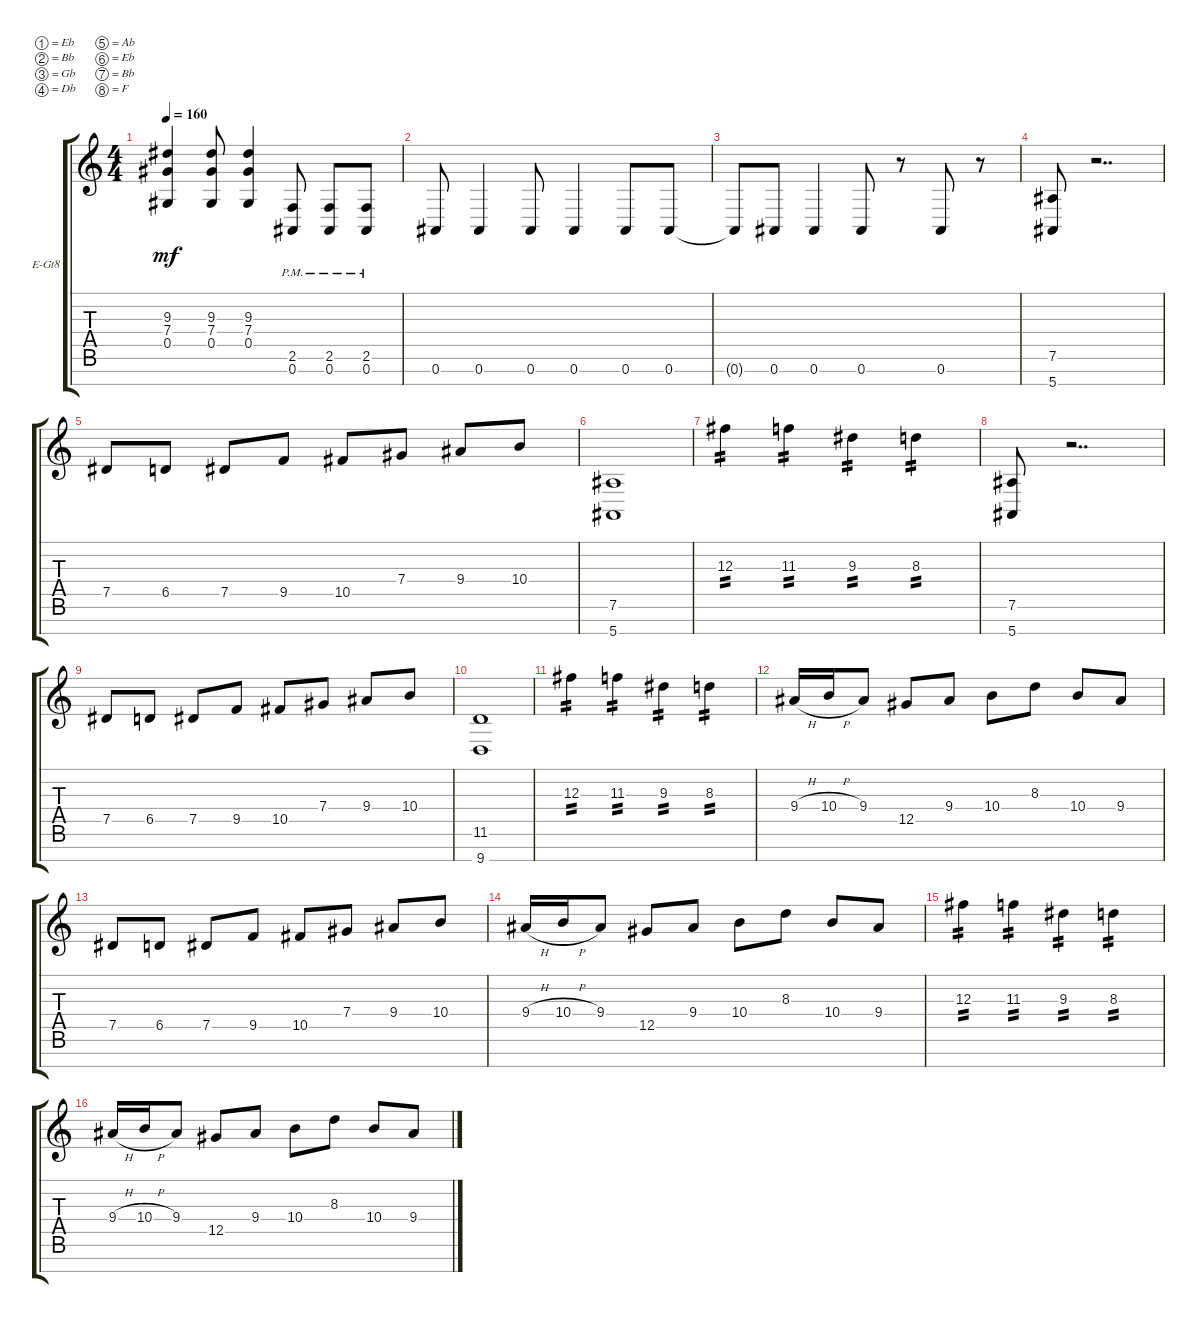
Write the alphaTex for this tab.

\defaultSystemsLayout 4
\bracketExtendMode groupsimilarinstruments
\firstSystemTrackNameOrientation horizontal
\otherSystemsTrackNameOrientation horizontal
\track ("Denis Pastukhov" "E-Gt8") {instrument distortionguitar}
\staff {score tabs}
\tuning (Eb4 Bb3 Gb3 Db3 Ab2 Eb2 Bb1 F1)
\ts (4 4)
\tempo 160
\clef g2
\ks c
(0.5 7.4 9.3).4{dy mf} (0.5 7.4 9.3).8 (7.4 0.5 9.3).4 (0.7{pm} 2.6{pm}).8 (0.7{pm} 2.6{pm}).8 (0.7{pm} 2.6{pm}).8 |
0.7.8 0.7.4 0.7.8 0.7.4 0.7.8 0.7.8 |
0.7{t}.8 0.7.8 0.7.4 0.7.8 r.8 0.7.8 r.8 |
(5.8 7.6).8 r.2{dd} |
7.5.8 6.5.8 7.5.8 9.5.8 10.5.8 7.4.8 9.4.8 10.4.8 |
(5.8 7.6).1 |
12.3.4{tp 2} 11.3.4{tp 2} 9.3.4{tp 2} 8.3.4{tp 2} |
(5.8 7.6).8 r.2{dd} |
7.5.8 6.5.8 7.5.8 9.5.8 10.5.8 7.4.8 9.4.8 10.4.8 |
(9.8 11.6).1 |
12.3.4{tp 2} 11.3.4{tp 2} 9.3.4{tp 2} 8.3.4{tp 2} |
9.4{h}.16 10.4{h}.16 9.4.8 12.5.8 9.4.8 10.4.8 8.3.8 10.4.8 9.4.8 |
7.5.8 6.5.8 7.5.8 9.5.8 10.5.8 7.4.8 9.4.8 10.4.8 |
9.4{h}.16 10.4{h}.16 9.4.8 12.5.8 9.4.8 10.4.8 8.3.8 10.4.8 9.4.8 |
12.3.4{tp 2} 11.3.4{tp 2} 9.3.4{tp 2} 8.3.4{tp 2} |
9.4{h}.16 10.4{h}.16 9.4.8 12.5.8 9.4.8 10.4.8 8.3.8 10.4.8 9.4.8
